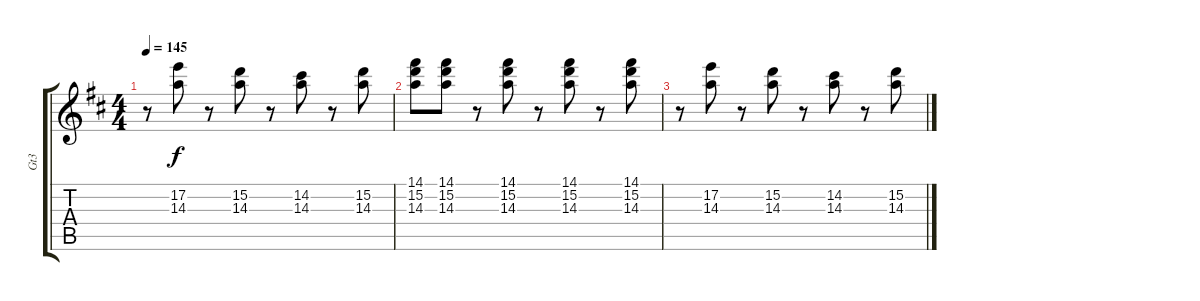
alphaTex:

\track ("       Gt3" "       Gt3") {instrument overdrivenguitar}
\staff {score tabs}
\tuning (E4 B3 G3 D3 A2 E2) {hide}
\ts (4 4)
\tempo 145
\clef g2
\ks d
r.8{dy f} (17.2 14.3).8 r.8 (15.2 14.3).8 r.8 (14.2 14.3).8 r.8 (15.2 14.3).8 |
(14.1 15.2 14.3).8 (14.1 15.2 14.3).8 r.8 (14.1 15.2 14.3).8 r.8 (14.1 15.2 14.3).8 r.8 (14.1 15.2 14.3).8 |
r.8 (17.2 14.3).8 r.8 (15.2 14.3).8 r.8 (14.2 14.3).8 r.8 (15.2 14.3).8
